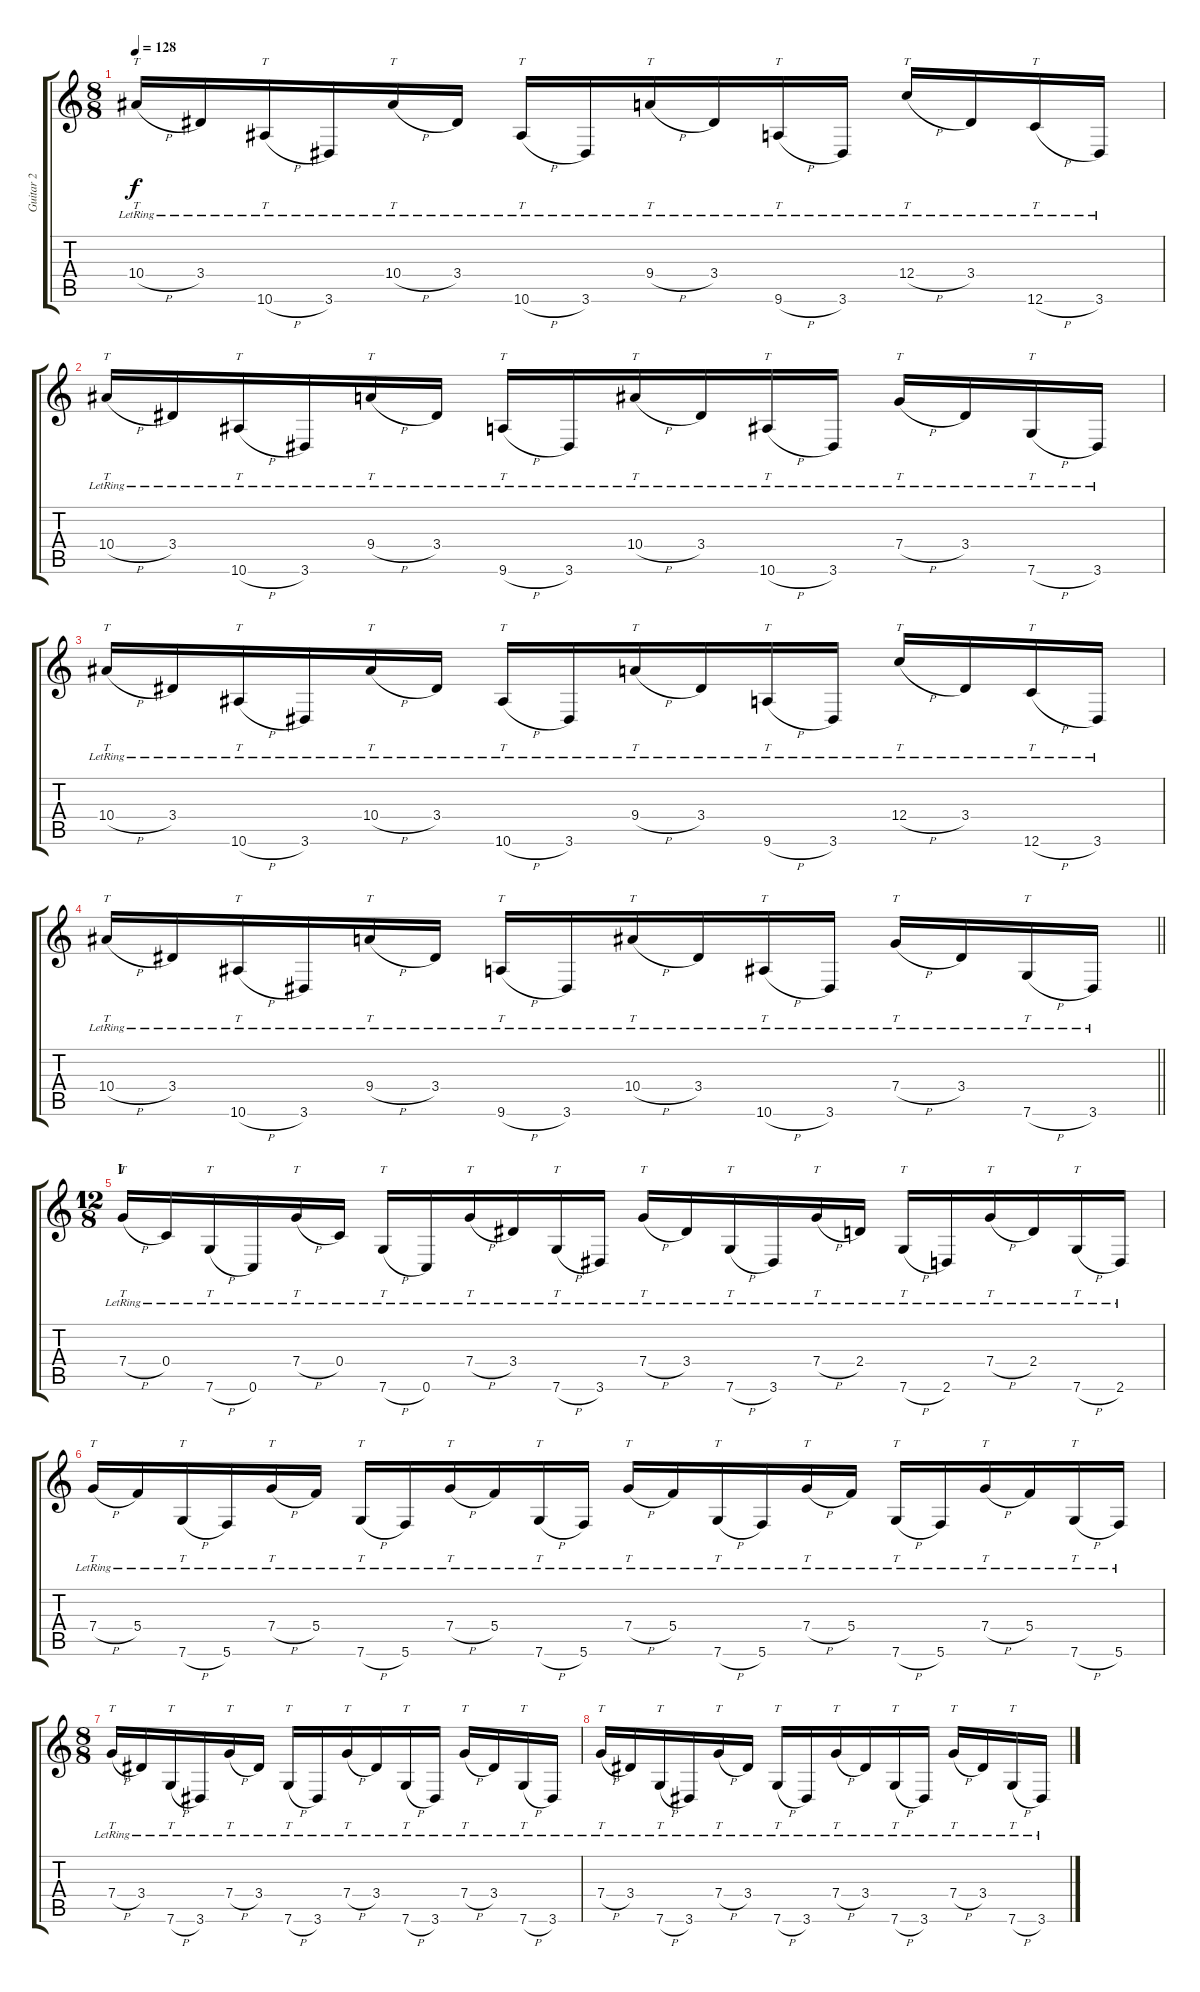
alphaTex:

\track ("Guitar 2" "Guitar 2") {instrument electricguitarjazz}
\staff {score tabs}
\tuning (D4 A3 F3 C3 G2 C2) {hide}
\ts (8 8)
\tempo 128
\clef g2
\ks c
10.4{h lr}.16{tt dy f} 3.4{lr}.16 10.6{h lr}.16{tt} 3.6{lr}.16 10.4{h lr}.16{tt} 3.4{lr}.16 10.6{h lr}.16{tt} 3.6{lr}.16 9.4{h lr}.16{tt} 3.4{lr}.16 9.6{h lr}.16{tt} 3.6{lr}.16 12.4{h lr}.16{tt} 3.4{lr}.16 12.6{h lr}.16{tt} 3.6{lr}.16 |
10.4{h lr}.16{tt} 3.4{lr}.16 10.6{h lr}.16{tt} 3.6{lr}.16 9.4{h lr}.16{tt} 3.4{lr}.16 9.6{h lr}.16{tt} 3.6{lr}.16 10.4{h lr}.16{tt} 3.4{lr}.16 10.6{h lr}.16{tt} 3.6{lr}.16 7.4{h lr}.16{tt} 3.4{lr}.16 7.6{h lr}.16{tt} 3.6{lr}.16 |
10.4{h lr}.16{tt} 3.4{lr}.16 10.6{h lr}.16{tt} 3.6{lr}.16 10.4{h lr}.16{tt} 3.4{lr}.16 10.6{h lr}.16{tt} 3.6{lr}.16 9.4{h lr}.16{tt} 3.4{lr}.16 9.6{h lr}.16{tt} 3.6{lr}.16 12.4{h lr}.16{tt} 3.4{lr}.16 12.6{h lr}.16{tt} 3.6{lr}.16 |
\barLineRight lightlight
10.4{h lr}.16{tt} 3.4{lr}.16 10.6{h lr}.16{tt} 3.6{lr}.16 9.4{h lr}.16{tt} 3.4{lr}.16 9.6{h lr}.16{tt} 3.6{lr}.16 10.4{h lr}.16{tt} 3.4{lr}.16 10.6{h lr}.16{tt} 3.6{lr}.16 7.4{h lr}.16{tt} 3.4{lr}.16 7.6{h lr}.16{tt} 3.6{lr}.16 |
\ts (12 8)
\section ("" "I")
7.4{h lr}.16{tt} 0.4{lr}.16 7.6{h lr}.16{tt} 0.6{lr}.16 7.4{h lr}.16{tt} 0.4{lr}.16 7.6{h lr}.16{tt} 0.6{lr}.16 7.4{h lr}.16{tt} 3.4{lr}.16 7.6{h lr}.16{tt} 3.6{lr}.16 7.4{h lr}.16{tt} 3.4{lr}.16 7.6{h lr}.16{tt} 3.6{lr}.16 7.4{h lr}.16{tt} 2.4{lr}.16 7.6{h lr}.16{tt} 2.6{lr}.16 7.4{h lr}.16{tt} 2.4{lr}.16 7.6{h lr}.16{tt} 2.6{lr}.16 |
7.4{h lr}.16{tt} 5.4{lr}.16 7.6{h lr}.16{tt} 5.6{lr}.16 7.4{h lr}.16{tt} 5.4{lr}.16 7.6{h lr}.16{tt} 5.6{lr}.16 7.4{h lr}.16{tt} 5.4{lr}.16 7.6{h lr}.16{tt} 5.6{lr}.16 7.4{h lr}.16{tt} 5.4{lr}.16 7.6{h lr}.16{tt} 5.6{lr}.16 7.4{h lr}.16{tt} 5.4{lr}.16 7.6{h lr}.16{tt} 5.6{lr}.16 7.4{h lr}.16{tt} 5.4{lr}.16 7.6{h lr}.16{tt} 5.6{lr}.16 |
\ts (8 8)
7.4{h lr}.16{tt} 3.4{lr}.16 7.6{h lr}.16{tt} 3.6{lr}.16 7.4{h lr}.16{tt} 3.4{lr}.16 7.6{h lr}.16{tt} 3.6{lr}.16 7.4{h lr}.16{tt} 3.4{lr}.16 7.6{h lr}.16{tt} 3.6{lr}.16 7.4{h lr}.16{tt} 3.4{lr}.16 7.6{h lr}.16{tt} 3.6{lr}.16 |
7.4{h lr}.16{tt} 3.4{lr}.16 7.6{h lr}.16{tt} 3.6{lr}.16 7.4{h lr}.16{tt} 3.4{lr}.16 7.6{h lr}.16{tt} 3.6{lr}.16 7.4{h lr}.16{tt} 3.4{lr}.16 7.6{h lr}.16{tt} 3.6{lr}.16 7.4{h lr}.16{tt} 3.4{lr}.16 7.6{h lr}.16{tt} 3.6{lr}.16
